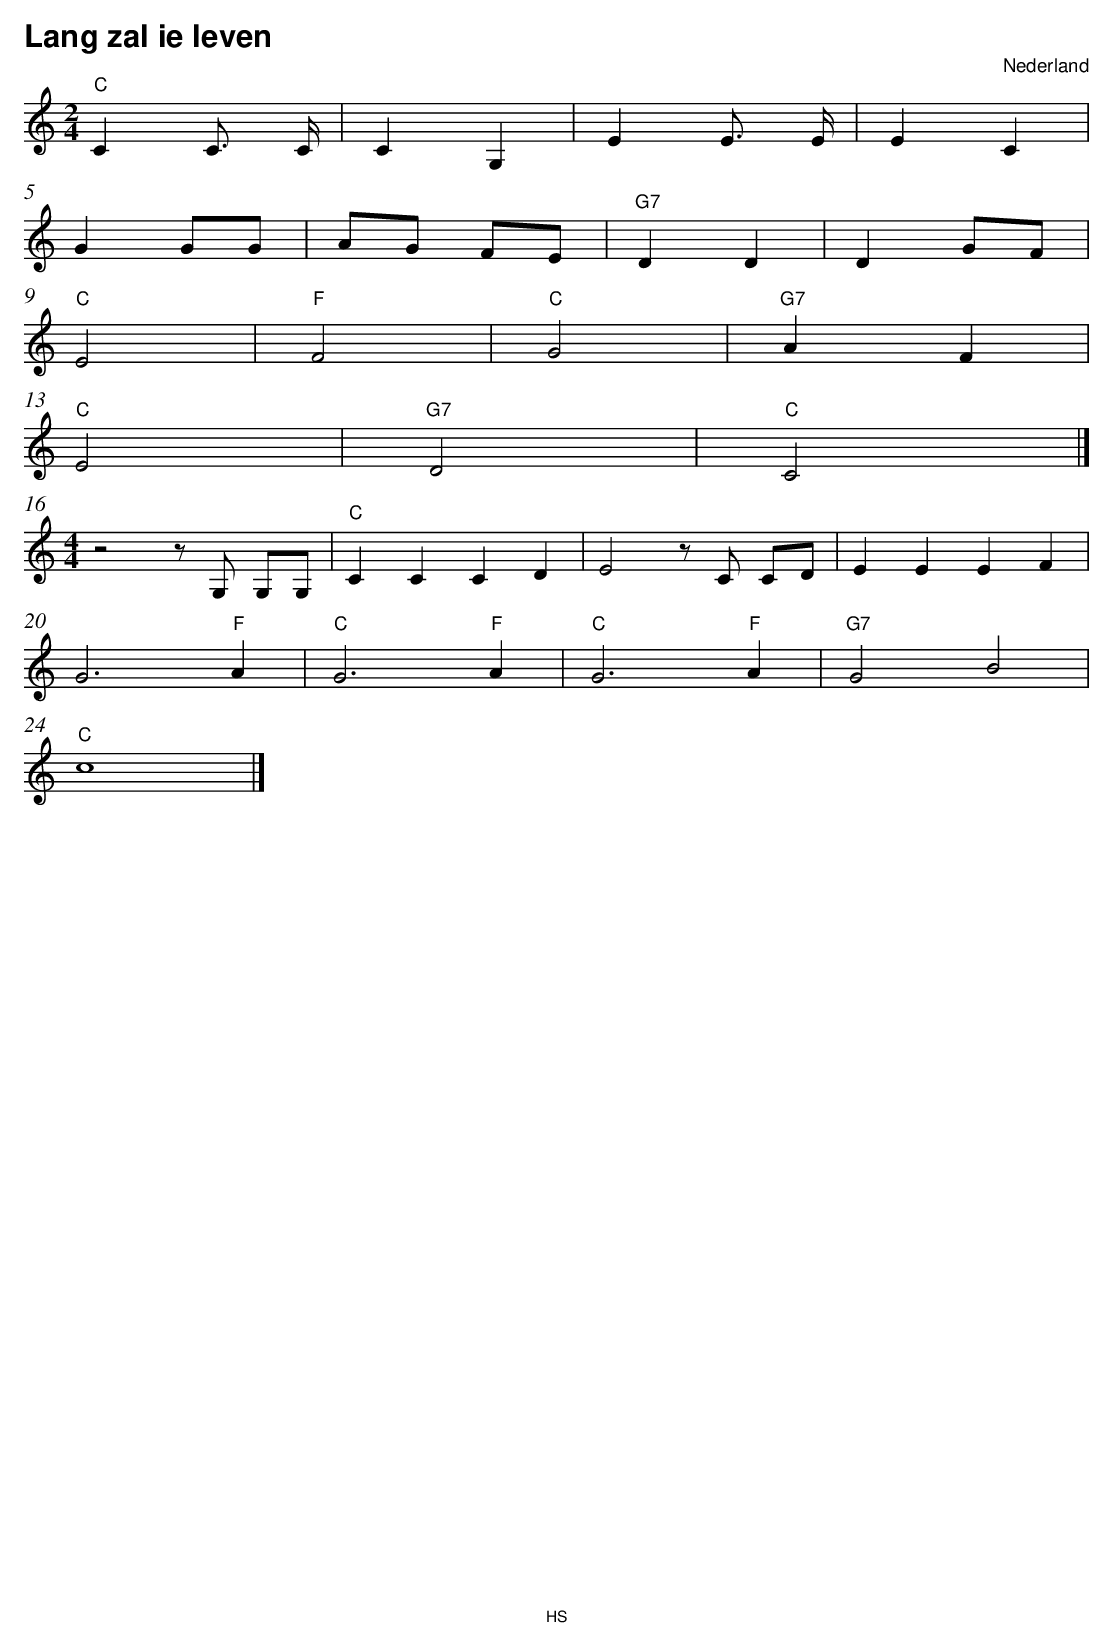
X:1
T:Lang zal ie leven
O:Nederland
M:2/4
L:1/8
Q:1/4=147
K:C
V:1
"C" C2 C3/2 C/|C2 G,2 |E2 E3/2 E/|E2 C2 |
G2 GG |AG FE |"G7" D2 D2 |D2 GF |
"C" E4 |"F" F4 |"C" G4 |"G7" A2 F2 |
"C" E4 |"G7" D4 |"C" C4 |]
M:4/4
z4 zG, G,G, |"C" C2 C2 C2 D2 |E4 zC CD |E2 E2 E2 F2 |
G6 "F" A2 |"C" G6 "F" A2 |"C" G6 "F" A2 |"G7" G4 B4 |
"C" c8 |]
